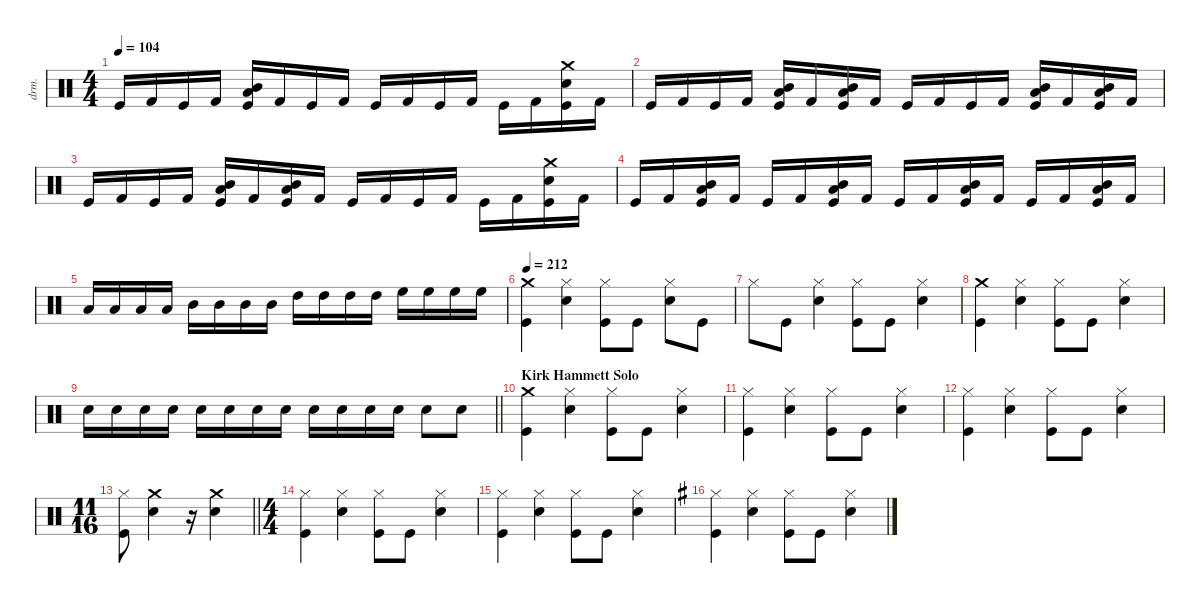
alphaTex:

\defaultSystemsLayout 4
\hideDynamics
\bracketExtendMode nobrackets
\otherSystemsTrackNameOrientation horizontal
\track ("Lars Ulrich" "drm.") {instrument percussion}
\staff {score}
\articulation defaults
\ts (4 4)
\tempo 104
\clef neutral
\ks c "Kick (hit)".16{dy fff} "Kick (hit) 2".16 "Kick (hit)".16 "Kick (hit) 2".16
("Kick (hit)" "Mid Tom (hit)" "Low Tom (hit)").16 "Kick (hit) 2".16 "Kick (hit)".16 "Kick (hit) 2".16 "Kick (hit)".16 "Kick (hit) 2".16 "Kick (hit)".16 "Kick (hit) 2".16 "Kick (hit)".16 "Kick (hit) 2".16 ("Snare (hit) 2" "Kick (hit)" "Crash medium (hit)").16 "Kick (hit) 2".16 |
"Kick (hit)".16 "Kick (hit) 2".16 "Kick (hit)".16 "Kick (hit) 2".16 ("Mid Tom (hit)" "Low Tom (hit)" "Kick (hit)").16 "Kick (hit) 2".16 ("Kick (hit)" "Mid Tom (hit)" "Low Tom (hit)").16 "Kick (hit) 2".16 "Kick (hit)".16 "Kick (hit) 2".16 "Kick (hit)".16 "Kick (hit) 2".16 ("Kick (hit)" "Mid Tom (hit)" "Low Tom (hit)").16 "Kick (hit) 2".16 ("Low Tom (hit)" "Mid Tom (hit)" "Kick (hit)").16 "Kick (hit) 2".16 |
"Kick (hit)".16 "Kick (hit) 2".16 "Kick (hit)".16 "Kick (hit) 2".16 ("Kick (hit)" "Mid Tom (hit)" "Low Tom (hit)").16 "Kick (hit) 2".16 ("Kick (hit)" "Low Tom (hit)" "Mid Tom (hit)").16 "Kick (hit) 2".16 "Kick (hit)".16 "Kick (hit) 2".16 "Kick (hit)".16 "Kick (hit) 2".16 "Kick (hit)".16 "Kick (hit) 2".16 ("Kick (hit)" "Crash medium (hit)" "Snare (hit) 2").16 "Kick (hit) 2".16 |
"Kick (hit)".16 "Kick (hit) 2".16 ("Kick (hit)" "Mid Tom (hit)" "Low Tom (hit)").16 "Kick (hit) 2".16 "Kick (hit)".16 "Kick (hit) 2".16 ("Kick (hit)" "Low Tom (hit)" "Mid Tom (hit)").16 "Kick (hit) 2".16 "Kick (hit)".16 "Kick (hit) 2".16 ("Low Tom (hit)" "Mid Tom (hit)" "Kick (hit)").16 "Kick (hit) 2".16 "Kick (hit)".16 "Kick (hit) 2".16 ("Mid Tom (hit)" "Low Tom (hit)" "Kick (hit)").16 "Kick (hit) 2".16 |
"Low Tom (hit)".16 "Low Tom (hit)".16 "Low Tom (hit)".16 "Low Tom (hit)".16 "Mid Tom (hit)".16 "Mid Tom (hit)".16 "Mid Tom (hit)".16 "Mid Tom (hit)".16 "High Tom (hit)".16 "High Tom (hit)".16 "High Tom (hit)".16 "High Tom (hit)".16 "High Floor Tom (hit)".16 "High Floor Tom (hit)".16 "High Floor Tom (hit)".16 "High Floor Tom (hit)".16 |
\tempo 212
("Kick (hit)" "Crash medium (hit)").4 ("Snare (hit) 2" "Hi-Hat (closed)").4 ("Kick (hit)" "Hi-Hat (closed)").8 "Kick (hit)".8 ("Hi-Hat (closed)" "Snare (hit) 2").8 "Kick (hit)".8 |
"Hi-Hat (closed)".8 "Kick (hit)".8 ("Snare (hit) 2" "Hi-Hat (closed)").4 ("Hi-Hat (closed)" "Kick (hit)").8 "Kick (hit)".8 ("Snare (hit) 2" "Hi-Hat (closed)").4 |
("Crash medium (hit)" "Kick (hit)").4 ("Snare (hit) 2" "Hi-Hat (closed)").4 ("Kick (hit)" "Hi-Hat (closed)").8 "Kick (hit)".8 ("Snare (hit) 2" "Hi-Hat (closed)").4 |
\barLineRight lightlight "Snare (hit) 2".16 "Snare (hit) 2".16 "Snare (hit) 2".16 "Snare (hit) 2".16 "Snare (hit) 2".16 "Snare (hit) 2".16 "Snare (hit) 2".16 "Snare (hit) 2".16 "Snare (hit) 2".16 "Snare (hit) 2".16 "Snare (hit) 2".16 "Snare (hit) 2".16 "Snare (hit) 2".8 "Snare (hit) 2".8
|
\section ("" "Kirk Hammett Solo")
("Kick (hit)" "Crash medium (hit)").4 ("Snare (hit) 2" "Hi-Hat (closed)").4 ("Hi-Hat (closed)" "Kick (hit)").8 "Kick (hit)".8 ("Snare (hit) 2" "Hi-Hat (closed)").4 |
("Hi-Hat (closed)" "Kick (hit)").4 ("Snare (hit) 2" "Hi-Hat (closed)").4 ("Kick (hit)" "Hi-Hat (closed)").8 "Kick (hit)".8 ("Snare (hit) 2" "Hi-Hat (closed)").4 |
("Kick (hit)" "Hi-Hat (closed)").4 ("Snare (hit) 2" "Hi-Hat (closed)").4 ("Kick (hit)" "Hi-Hat (closed)").8 "Kick (hit)".8 ("Snare (hit) 2" "Hi-Hat (closed)").4 |
\ts (11 16)
\beaming (8 2 2 2 2)
\barLineRight lightlight
("Hi-Hat (closed)" "Kick (hit)").8 ("Snare (hit) 2" "Crash medium (hit)").4 r.16 ("Crash medium (hit)" "Snare (hit) 2").4 |
\ts (4 4)
\beaming (8 2 2 2 2)
("Hi-Hat (closed)" "Kick (hit)").4 ("Snare (hit) 2" "Hi-Hat (closed)").4 ("Kick (hit)" "Hi-Hat (closed)").8 "Kick (hit)".8 ("Snare (hit) 2" "Hi-Hat (closed)").4 |
("Kick (hit)" "Hi-Hat (closed)").4 ("Snare (hit) 2" "Hi-Hat (closed)").4 ("Hi-Hat (closed)" "Kick (hit)").8 "Kick (hit)".8 ("Snare (hit) 2" "Hi-Hat (closed)").4 |
\ks g
("Hi-Hat (closed)"{acc forcenatural} "Kick (hit)"{acc forcenatural}).4 ("Snare (hit) 2"{acc forcenatural} "Hi-Hat (closed)"{acc forcenatural}).4 ("Kick (hit)"{acc forcenatural} "Hi-Hat (closed)"{acc forcenatural}).8 "Kick (hit)"{acc forcenatural}.8 ("Hi-Hat (closed)"{acc forcenatural} "Snare (hit) 2"{acc forcenatural}).4
